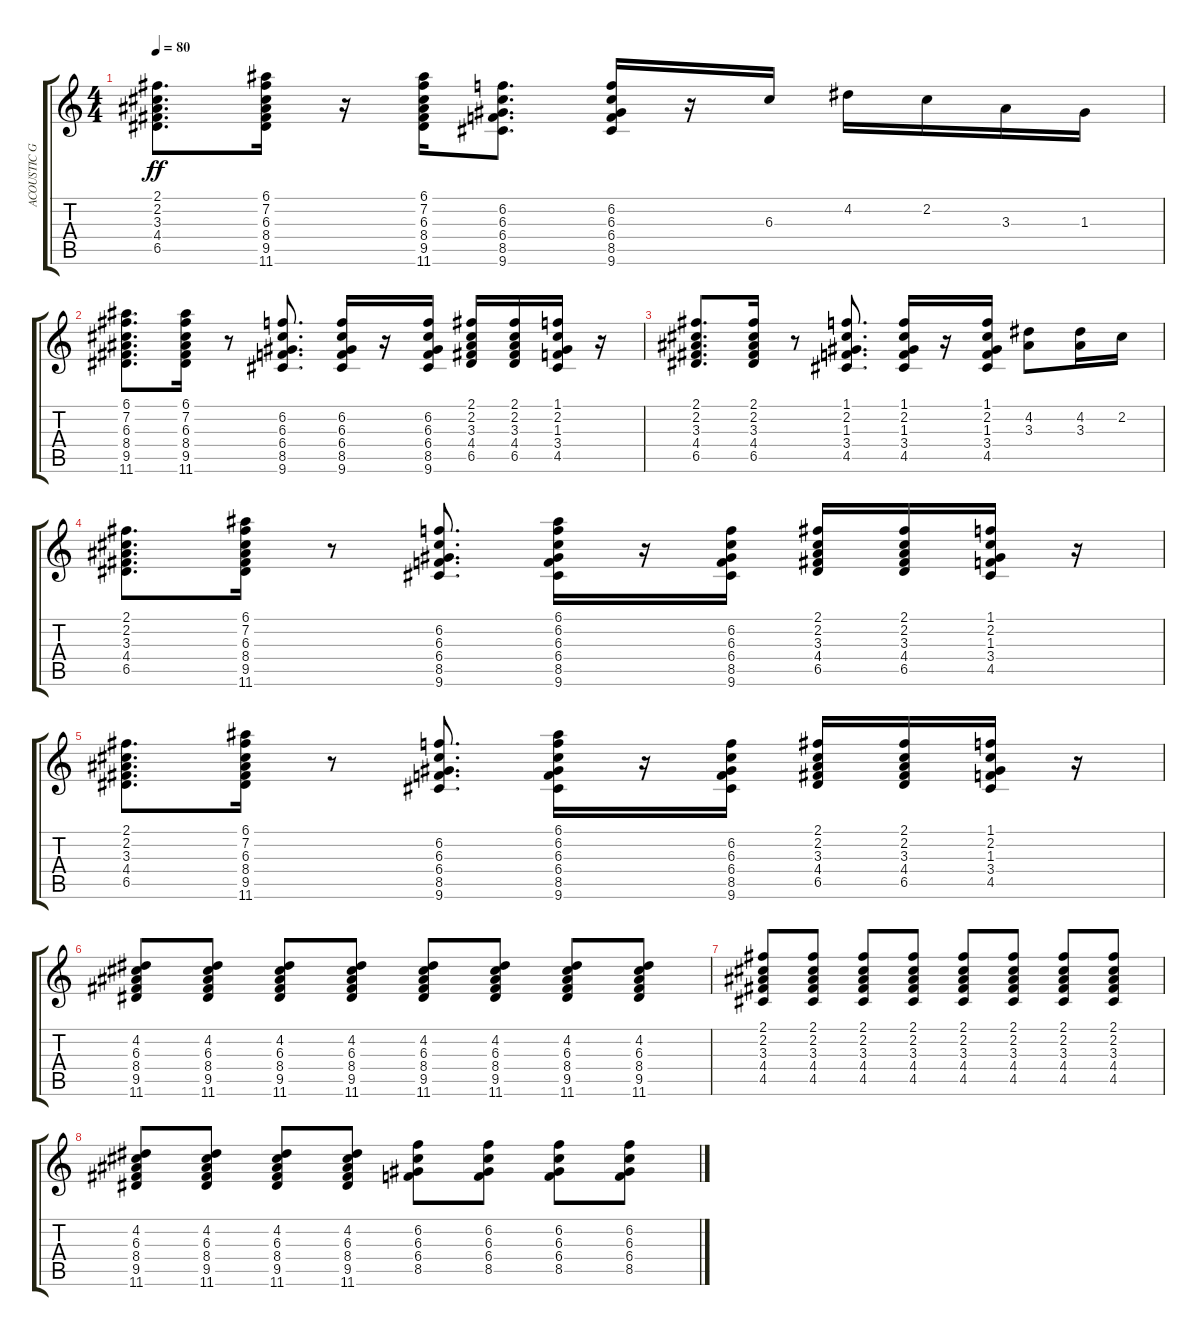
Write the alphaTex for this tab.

\track ("ACOUSTIC GUIT 2" "ACOUSTIC G") {instrument acousticguitarsteel}
\staff {score tabs}
\tuning (E4 B3 G3 D3 A2 E2) {hide}
\ts (4 4)
\tempo 80
\clef g2
\ks c
(2.1 2.2 3.3 4.4 6.5).8{d dy ff} (6.1 7.2 6.3 8.4 9.5 11.6).16 r.16 (6.1 7.2 6.3 8.4 9.5 11.6).16 (6.2 6.3 6.4 8.5 9.6).8{d} (6.2 6.3 6.4 8.5 9.6).16 r.16 6.3.16{volume 13} 4.2.16 2.2.16 3.3.16 1.3.16 |
(6.1 7.2 6.3 8.4 9.5 11.6).8{d volume 9} (6.1 7.2 6.3 8.4 9.5 11.6).16 r.8 (6.2 6.3 6.4 8.5 9.6).8{d} (6.2 6.3 6.4 8.5 9.6).16 r.16 (6.2 6.3 6.4 8.5 9.6).16 (2.1 2.2 3.3 4.4 6.5).16 (2.1 2.2 3.3 4.4 6.5).16 (1.1 2.2 1.3 3.4 4.5).16 r.16 |
(2.1 2.2 3.3 4.4 6.5).8{d} (2.1 2.2 3.3 4.4 6.5).16 r.8 (1.1 2.2 1.3 3.4 4.5).8{d} (1.1 2.2 1.3 3.4 4.5).16 r.16 (1.1 2.2 1.3 3.4 4.5).16 (4.2 3.3).8{volume 12} (4.2 3.3).16 2.2.16 |
(2.1 2.2 3.3 4.4 6.5).8{d volume 9} (6.1 7.2 6.3 8.4 9.5 11.6).16 r.8 (6.2 6.3 6.4 8.5 9.6).8{d} (6.1 6.2 6.3 6.4 8.5 9.6).16 r.16 (6.2 6.3 6.4 8.5 9.6).16 (2.1 2.2 3.3 4.4 6.5).16 (2.1 2.2 3.3 4.4 6.5).16 (1.1 2.2 1.3 3.4 4.5).16 r.16 |
(2.1 2.2 3.3 4.4 6.5).8{d} (6.1 7.2 6.3 8.4 9.5 11.6).16 r.8 (6.2 6.3 6.4 8.5 9.6).8{d} (6.1 6.2 6.3 6.4 8.5 9.6).16 r.16 (6.2 6.3 6.4 8.5 9.6).16 (2.1 2.2 3.3 4.4 6.5).16 (2.1 2.2 3.3 4.4 6.5).16 (1.1 2.2 1.3 3.4 4.5).16 r.16 |
(4.2 6.3 8.4 9.5 11.6).8{volume 9} (4.2 6.3 8.4 9.5 11.6).8 (4.2 6.3 8.4 9.5 11.6).8 (4.2 6.3 8.4 9.5 11.6).8 (4.2 6.3 8.4 9.5 11.6).8 (4.2 6.3 8.4 9.5 11.6).8 (4.2 6.3 8.4 9.5 11.6).8 (4.2 6.3 8.4 9.5 11.6).8 |
(2.1 2.2 3.3 4.4 4.5).8 (2.1 2.2 3.3 4.4 4.5).8 (2.1 2.2 3.3 4.4 4.5).8 (2.1 2.2 3.3 4.4 4.5).8 (2.1 2.2 3.3 4.4 4.5).8 (2.1 2.2 3.3 4.4 4.5).8 (2.1 2.2 3.3 4.4 4.5).8 (2.1 2.2 3.3 4.4 4.5).8 |
(4.2 6.3 8.4 9.5 11.6).8 (4.2 6.3 8.4 9.5 11.6).8 (4.2 6.3 8.4 9.5 11.6).8 (4.2 6.3 8.4 9.5 11.6).8 (6.2 6.3 6.4 8.5).8 (6.2 6.3 6.4 8.5).8 (6.2 6.3 6.4 8.5).8 (6.2 6.3 6.4 8.5).8
